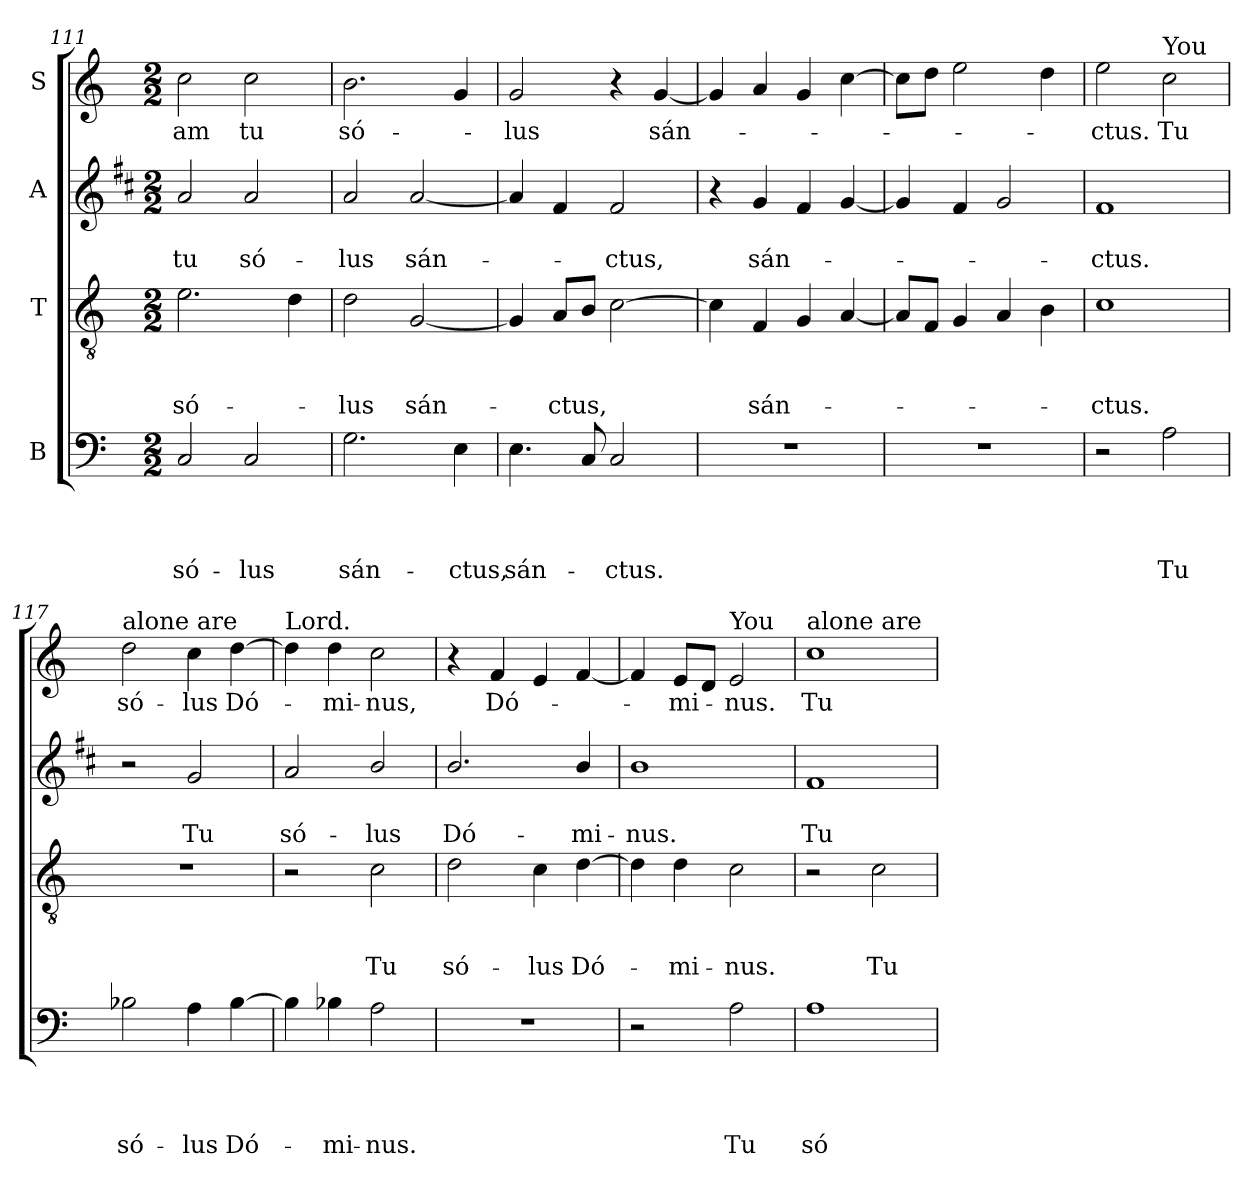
**kern	**text	**text	**text	**text	**kern	**text	**text	**text	**kern	**text	**text	**kern	**text
*part4	*part4	*part4	*part4	*part4	*part3	*part3	*part3	*part3	*part2	*part2	*part2	*part1	*part1
*staff4	*staff4	*staff4	*staff4	*staff4	*staff3	*staff3	*staff3	*staff3	*staff2	*staff2	*staff2	*staff1	*staff1
*I"B	*	*	*	*	*I"T	*	*	*	*I"A	*	*	*I"S	*
*clefF4	*	*	*	*	*clefGv2	*	*	*	*clefG2	*	*	*clefG2	*
*	*	*	*	*	*	*	*	*	*ITrd1c2	*	*	*	*
*k[]	*	*	*	*	*k[]	*	*	*	*k[]	*	*	*k[]	*
*C:	*	*	*	*	*C:	*	*	*	*C:	*	*	*C:	*
*M2/2	*	*	*	*	*M2/2	*	*	*	*M2/2	*	*	*M2/2	*
=111	=111	=111	=111	=111	=111	=111	=111	=111	=111	=111	=111	=111	=111
!	!	!	!	!LO:LY:b	!	!	!	!LO:LY:b	!	!	!LO:LY:b	!	!LO:LY:b
2C/	.	.	.	só-	2.e\	.	.	só-	2g/	.	tu	2cc\	-am
!	!	!	!	!LO:LY:b	!	!	!	!	!	!	!LO:LY:b	!	!LO:LY:b
2C/	.	.	.	-lus	.	.	.	.	2g/	.	só-	2cc\	tu
.	.	.	.	.	4d\	.	.	.	.	.	.	.	.
=112	=112	=112	=112	=112	=112	=112	=112	=112	=112	=112	=112	=112	=112
!	!	!	!	!LO:LY:b	!	!	!	!LO:LY:b	!	!	!LO:LY:b	!	!LO:LY:b
2.G\	.	.	.	sán-	2d\	.	.	-lus	2g/	.	-lus	2.b\	só-
!	!	!	!	!	!	!	!	!LO:LY:b	!	!	!LO:LY:b	!	!
.	.	.	.	.	[2G/	.	.	sán-	[2g/	.	sán-	.	.
!	!	!	!	!LO:LY:b	!	!	!	!	!	!	!	!	!
4E\	.	.	.	-ctus,	.	.	.	.	.	.	.	4g/	.
!!LO:PB:g=z
=113	=113	=113	=113	=113	=113	=113	=113	=113	=113	=113	=113	=113	=113
!	!	!	!	!LO:LY:b	!	!	!	!	!	!	!	!	!LO:LY:b
4.E\	.	.	.	sán-	4G/]	.	.	.	4g/]	.	.	2g/	-lus
!	!	!	!	!	!	!	!	!LO:LY:b	!	!	!	!	!
.	.	.	.	.	8A/L	.	.	-ctus,	4e/	.	.	.	.
8C/	.	.	.	.	8B/J	.	.	.	.	.	.	.	.
!	!	!	!	!LO:LY:b	!	!	!	!	!	!	!LO:LY:b	!	!
2C/	.	.	.	-ctus.	[2c\	.	.	.	2e/	.	-ctus,	4r	.
!	!	!	!	!	!	!	!	!	!	!	!	!	!LO:LY:b
.	.	.	.	.	.	.	.	.	.	.	.	[4g/	sán-
=114	=114	=114	=114	=114	=114	=114	=114	=114	=114	=114	=114	=114	=114
1r	.	.	.	.	4c\]	.	.	.	4r	.	.	4g/]	.
!	!	!	!	!	!	!	!	!LO:LY:b	!	!	!LO:LY:b	!	!
.	.	.	.	.	4F/	.	.	sán-	4f/	.	sán-	4a/	.
.	.	.	.	.	4G/	.	.	.	4e/	.	.	4g/	.
.	.	.	.	.	[4A/	.	.	.	[4f/	.	.	[4cc\	.
=115	=115	=115	=115	=115	=115	=115	=115	=115	=115	=115	=115	=115	=115
1r	.	.	.	.	8A/L]	.	.	.	4f/]	.	.	8cc\L]	.
.	.	.	.	.	8F/J	.	.	.	.	.	.	8dd\J	.
.	.	.	.	.	4G/	.	.	.	4e/	.	.	2ee\	.
.	.	.	.	.	4A/	.	.	.	2f/	.	.	.	.
.	.	.	.	.	4B\	.	.	.	.	.	.	4dd\	.
=116	=116	=116	=116	=116	=116	=116	=116	=116	=116	=116	=116	=116	=116
!	!	!	!	!	!	!	!	!LO:LY:b	!	!	!LO:LY:b	!	!LO:LY:b
2r	.	.	.	.	1c	.	.	-ctus.	1e	.	-ctus.	2ee\	-ctus.
!	!	!	!	!	!	!	!	!	!	!	!	!LO:TX:a:t=You	!
!	!	!	!	!LO:LY:b	!	!	!	!	!	!	!	!	!LO:LY:b
2A\	.	.	.	Tu	.	.	.	.	.	.	.	2cc\	Tu
=117	=117	=117	=117	=117	=117	=117	=117	=117	=117	=117	=117	=117	=117
!	!	!	!	!	!	!	!	!	!	!	!	!LO:TX:a:t=alone are	!
!	!	!	!	!LO:LY:b	!	!	!	!	!	!	!	!	!LO:LY:b
2B-X\	.	.	.	só-	1r	.	.	.	2r	.	.	2dd\	só-
!	!	!	!	!LO:LY:b	!	!	!	!	!	!	!LO:LY:b	!	!LO:LY:b
4A\	.	.	.	-lus	.	.	.	.	2f/	.	Tu	4cc\	-lus
!	!	!	!	!LO:LY:b	!	!	!	!	!	!	!	!	!LO:LY:b
[4B-\	.	.	.	Dó-	.	.	.	.	.	.	.	[4dd\	Dó-
=118	=118	=118	=118	=118	=118	=118	=118	=118	=118	=118	=118	=118	=118
!	!	!	!	!	!	!	!	!	!	!	!	!LO:TX:a:t=Lord.	!
!	!	!	!	!	!	!	!	!	!	!	!LO:LY:b	!	!
4B-\]	.	.	.	.	2r	.	.	.	2g/	.	só-	4dd\]	.
!	!	!	!	!LO:LY:b	!	!	!	!	!	!	!	!	!LO:LY:b
4B-\	.	.	.	-mi-	.	.	.	.	.	.	.	4dd\	-mi-
!	!	!	!	!LO:LY:b	!	!	!	!LO:LY:b	!	!	!LO:LY:b	!	!LO:LY:b
2A\	.	.	.	-nus.	2c\	.	.	Tu	2a/	.	-lus	2cc\	-nus,
!!LO:LB:g=z
=119	=119	=119	=119	=119	=119	=119	=119	=119	=119	=119	=119	=119	=119
!	!	!	!	!	!	!	!	!LO:LY:b	!	!	!LO:LY:b	!	!
1r	.	.	.	.	2d\	.	.	só-	2.a/	.	Dó-	4r	.
!	!	!	!	!	!	!	!	!	!	!	!	!	!LO:LY:b
.	.	.	.	.	.	.	.	.	.	.	.	4f/	Dó-
!	!	!	!	!	!	!	!	!LO:LY:b	!	!	!	!	!
.	.	.	.	.	4c\	.	.	-lus	.	.	.	4e/	.
!	!	!	!	!	!	!	!	!LO:LY:b	!	!	!LO:LY:b	!	!
.	.	.	.	.	[4d\	.	.	Dó-	4a/	.	-mi-	[4f/	.
=120	=120	=120	=120	=120	=120	=120	=120	=120	=120	=120	=120	=120	=120
!	!	!	!	!	!	!	!	!	!	!	!LO:LY:b	!	!
2r	.	.	.	.	4d\]	.	.	.	1a	.	-nus.	4f/]	.
!	!	!	!	!	!	!	!	!LO:LY:b	!	!	!	!	!LO:LY:b
.	.	.	.	.	4d\	.	.	-mi-	.	.	.	8e/L	-mi-
.	.	.	.	.	.	.	.	.	.	.	.	8d/J	.
!	!	!	!	!	!	!	!	!	!	!	!	!LO:TX:a:t=You	!
!	!	!	!	!LO:LY:b	!	!	!	!LO:LY:b	!	!	!	!	!LO:LY:b
2A\	.	.	.	Tu	2c\	.	.	-nus.	.	.	.	2e/	-nus.
=121	=121	=121	=121	=121	=121	=121	=121	=121	=121	=121	=121	=121	=121
!	!	!	!	!	!	!	!	!	!	!	!	!LO:TX:a:t=alone are	!
!	!	!	!	!LO:LY:b	!	!	!	!	!	!	!LO:LY:b	!	!LO:LY:b
1A	.	.	.	só-	2r	.	.	.	1e	.	Tu	1cc	Tu
!	!	!	!	!	!	!	!	!LO:LY:b	!	!	!	!	!
.	.	.	.	.	2c\	.	.	Tu	.	.	.	.	.
=	=	=	=	=	=	=	=	=	=	=	=	=	=
*-	*-	*-	*-	*-	*-	*-	*-	*-	*-	*-	*-	*-	*-
